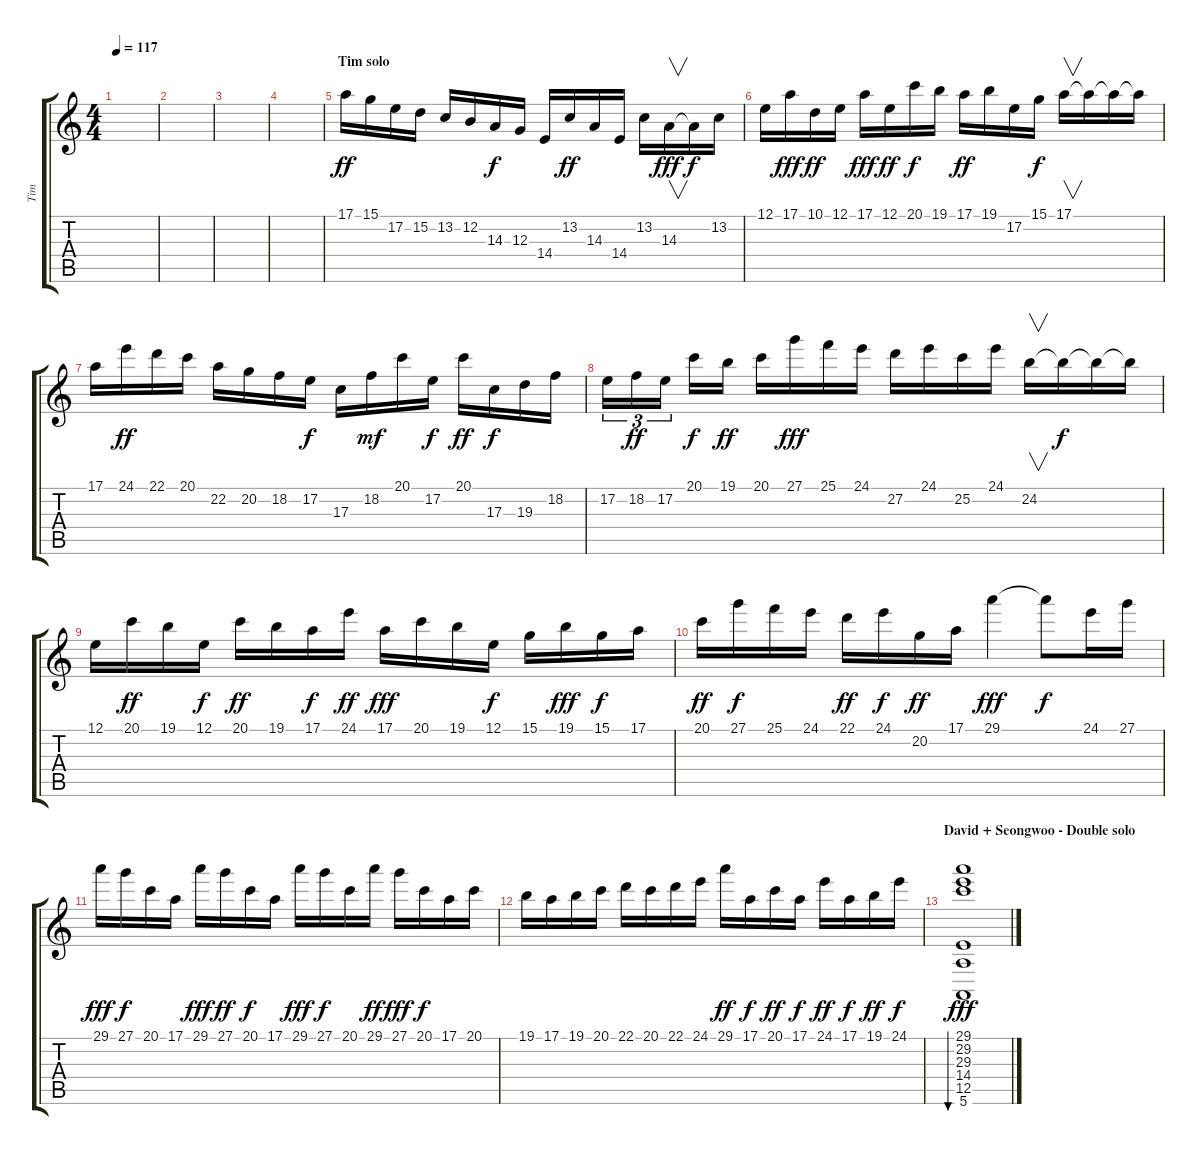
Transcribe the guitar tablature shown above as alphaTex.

\track ("Tim" "Tim") {instrument koto}
\staff {score tabs}
\tuning (E4 B3 G3 D3 A2 E2) {hide}
\ts (4 4)
\tempo 117
\clef g2
\ks c
|
|
|
|
\section ("" "Tim solo")
17.1.16{dy ff volume 16 instrument koto} 15.1.16 17.2.16 15.2.16 13.2.16 12.2.16 14.3.16{dy f} 12.3.16 14.4.16 13.2.16{dy ff} 14.3.16 14.4.16 13.2.16 14.3.16{v dy fff} 14.3{t}.16{dy f} 13.2.16 |
12.1.16{volume 16 instrument koto} 17.1.16{dy fff} 10.1.16{dy ff} 12.1.16 17.1.16{dy fff} 12.1.16{dy ff} 20.1.16{dy f} 19.1.16 17.1.16{dy ff} 19.1.16 17.2.16 15.1.16{dy f} 17.1.16{v} 17.1{t}.16 17.1{t}.16 17.1{t}.16 |
17.1.16{volume 16 instrument koto} 24.1.16{dy ff} 22.1.16 20.1.16 22.2.16 20.2.16 18.2.16 17.2.16{dy f} 17.3.16 18.2.16{dy mf} 20.1.16 17.2.16{dy f} 20.1.16{dy ff} 17.3.16{dy f} 19.3.16 18.2.16 |
17.2.16{tu (3 2) volume 16 instrument koto} 18.2.16{tu (3 2) dy ff} 17.2.16{tu (3 2)} 20.1.16{dy f} 19.1.16{dy ff} 20.1.16 27.1.16{dy fff} 25.1.16 24.1.16 27.2.16 24.1.16 25.2.16 24.1.16 24.2.16{v} 24.2{t}.16{dy f} 24.2{t}.16 24.2{t}.16 |
12.1.16{instrument koto} 20.1.16{dy ff} 19.1.16 12.1.16{dy f} 20.1.16{dy ff} 19.1.16 17.1.16{dy f} 24.1.16{dy ff} 17.1.16{dy fff} 20.1.16 19.1.16 12.1.16{dy f} 15.1.16 19.1.16{dy fff} 15.1.16{dy f} 17.1.16 |
20.1.16{dy ff instrument koto} 27.1.16{dy f} 25.1.16 24.1.16 22.1.16{dy ff} 24.1.16{dy f} 20.2.16{dy ff} 17.1.16 29.1.4{dy fff} 29.1{t}.8{dy f} 24.1.16 27.1.16 |
29.1.16{dy fff instrument koto} 27.1.16{dy f} 20.1.16 17.1.16 29.1.16{dy fff} 27.1.16{dy ff} 20.1.16{dy f} 17.1.16 29.1.16{dy fff} 27.1.16{dy f} 20.1.16 29.1.16{dy ff} 27.1.16{dy fff} 20.1.16{dy f} 17.1.16 20.1.16 |
19.1.16{volume 16 instrument koto} 17.1.16 19.1.16 20.1.16 22.1.16 20.1.16 22.1.16 24.1.16 29.1.16{dy ff} 17.1.16{dy f} 20.1.16{dy ff} 17.1.16{dy f} 24.1.16{dy ff} 17.1.16{dy f} 19.1.16{dy ff} 24.1.16{dy f} |
\section ("" "David + Seongwoo - Double solo")
(29.1 29.2 29.3 14.4 12.5 5.6).1{bu 240 dy fff volume 16 instrument koto}
